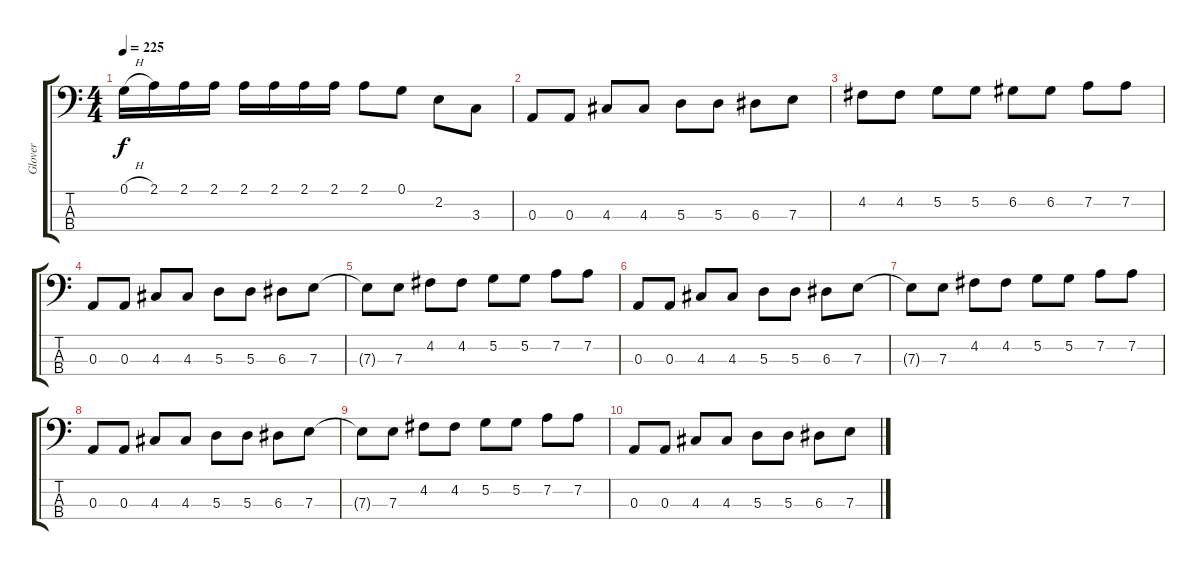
\track ("Glover" "Glover") {instrument electricbassfinger}
\staff {score tabs}
\tuning (G2 D2 A1 E1) {hide}
\ts (4 4)
\tempo 225
\clef f4
\ks c
0.1{h}.16{dy f} 2.1.16 2.1.16 2.1.16 2.1.16 2.1.16 2.1.16 2.1.16 2.1.8 0.1.8 2.2.8 3.3.8 |
0.3.8 0.3.8 4.3.8 4.3.8 5.3.8 5.3.8 6.3.8 7.3.8 |
4.2.8 4.2.8 5.2.8 5.2.8 6.2.8 6.2.8 7.2.8 7.2.8 |
0.3.8 0.3.8 4.3.8 4.3.8 5.3.8 5.3.8 6.3.8 7.3.8 |
7.3{t}.8 7.3.8 4.2.8 4.2.8 5.2.8 5.2.8 7.2.8 7.2.8 |
0.3.8 0.3.8 4.3.8 4.3.8 5.3.8 5.3.8 6.3.8 7.3.8 |
7.3{t}.8 7.3.8 4.2.8 4.2.8 5.2.8 5.2.8 7.2.8 7.2.8 |
0.3.8 0.3.8 4.3.8 4.3.8 5.3.8 5.3.8 6.3.8 7.3.8 |
7.3{t}.8 7.3.8 4.2.8 4.2.8 5.2.8 5.2.8 7.2.8 7.2.8 |
0.3.8 0.3.8 4.3.8 4.3.8 5.3.8 5.3.8 6.3.8 7.3.8
